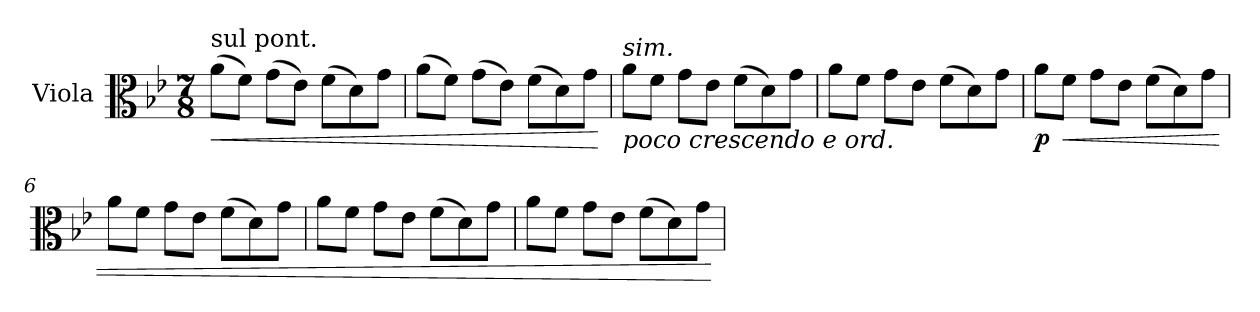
**kern	**dynam
*part1	*part1
*staff1	*staff1
*I"Viola	*
*I'Vla.	*
*clefC3	*
*k[b-e-]	*
*M7/8	*
*MM180	*
=1	=1
!LO:TX:a:t=sul pont.	!
!	!LO:HP:b
(>8a\L	<
8f\J)	.
(>8g\L	.
8e-\J)	.
(>8f\L	.
8d\)	.
8g\J	.
=2	=2
(>8a\L	.
8f\J)	.
(>8g\L	.
8e-\J)	.
(>8f\L	.
8d\)	.
8g\J	.
.	[
=3	=3
!LO:TX:a:i:t=sim.	!
!LO:TX:b:i:t=poco crescendo e ord.	!
8a\L	.
8f\J	.
8g\L	.
8e-\J	.
(>8f\L	.
8d\)	.
8g\J	.
=4	=4
8a\L	.
8f\J	.
8g\L	.
8e-\J	.
(>8f\L	.
8d\)	.
8g\J	.
!!LO:LB:g=z
=5	=5
!	!LO:DY:b
8a\L	p
!	!LO:HP:b
8f\J	<
8g\L	.
8e-\J	.
(>8f\L	.
8d\)	.
8g\J	.
=6	=6
8a\L	.
8f\J	.
8g\L	.
8e-\J	.
(>8f\L	.
8d\)	.
8g\J	.
=7	=7
8a\L	.
8f\J	.
8g\L	.
8e-\J	.
(>8f\L	.
8d\)	.
8g\J	.
=8	=8
8a\L	.
8f\J	.
8g\L	.
8e-\J	.
(>8f\L	.
8d\)	.
8g\J	.
.	[
=	=
*-	*-
